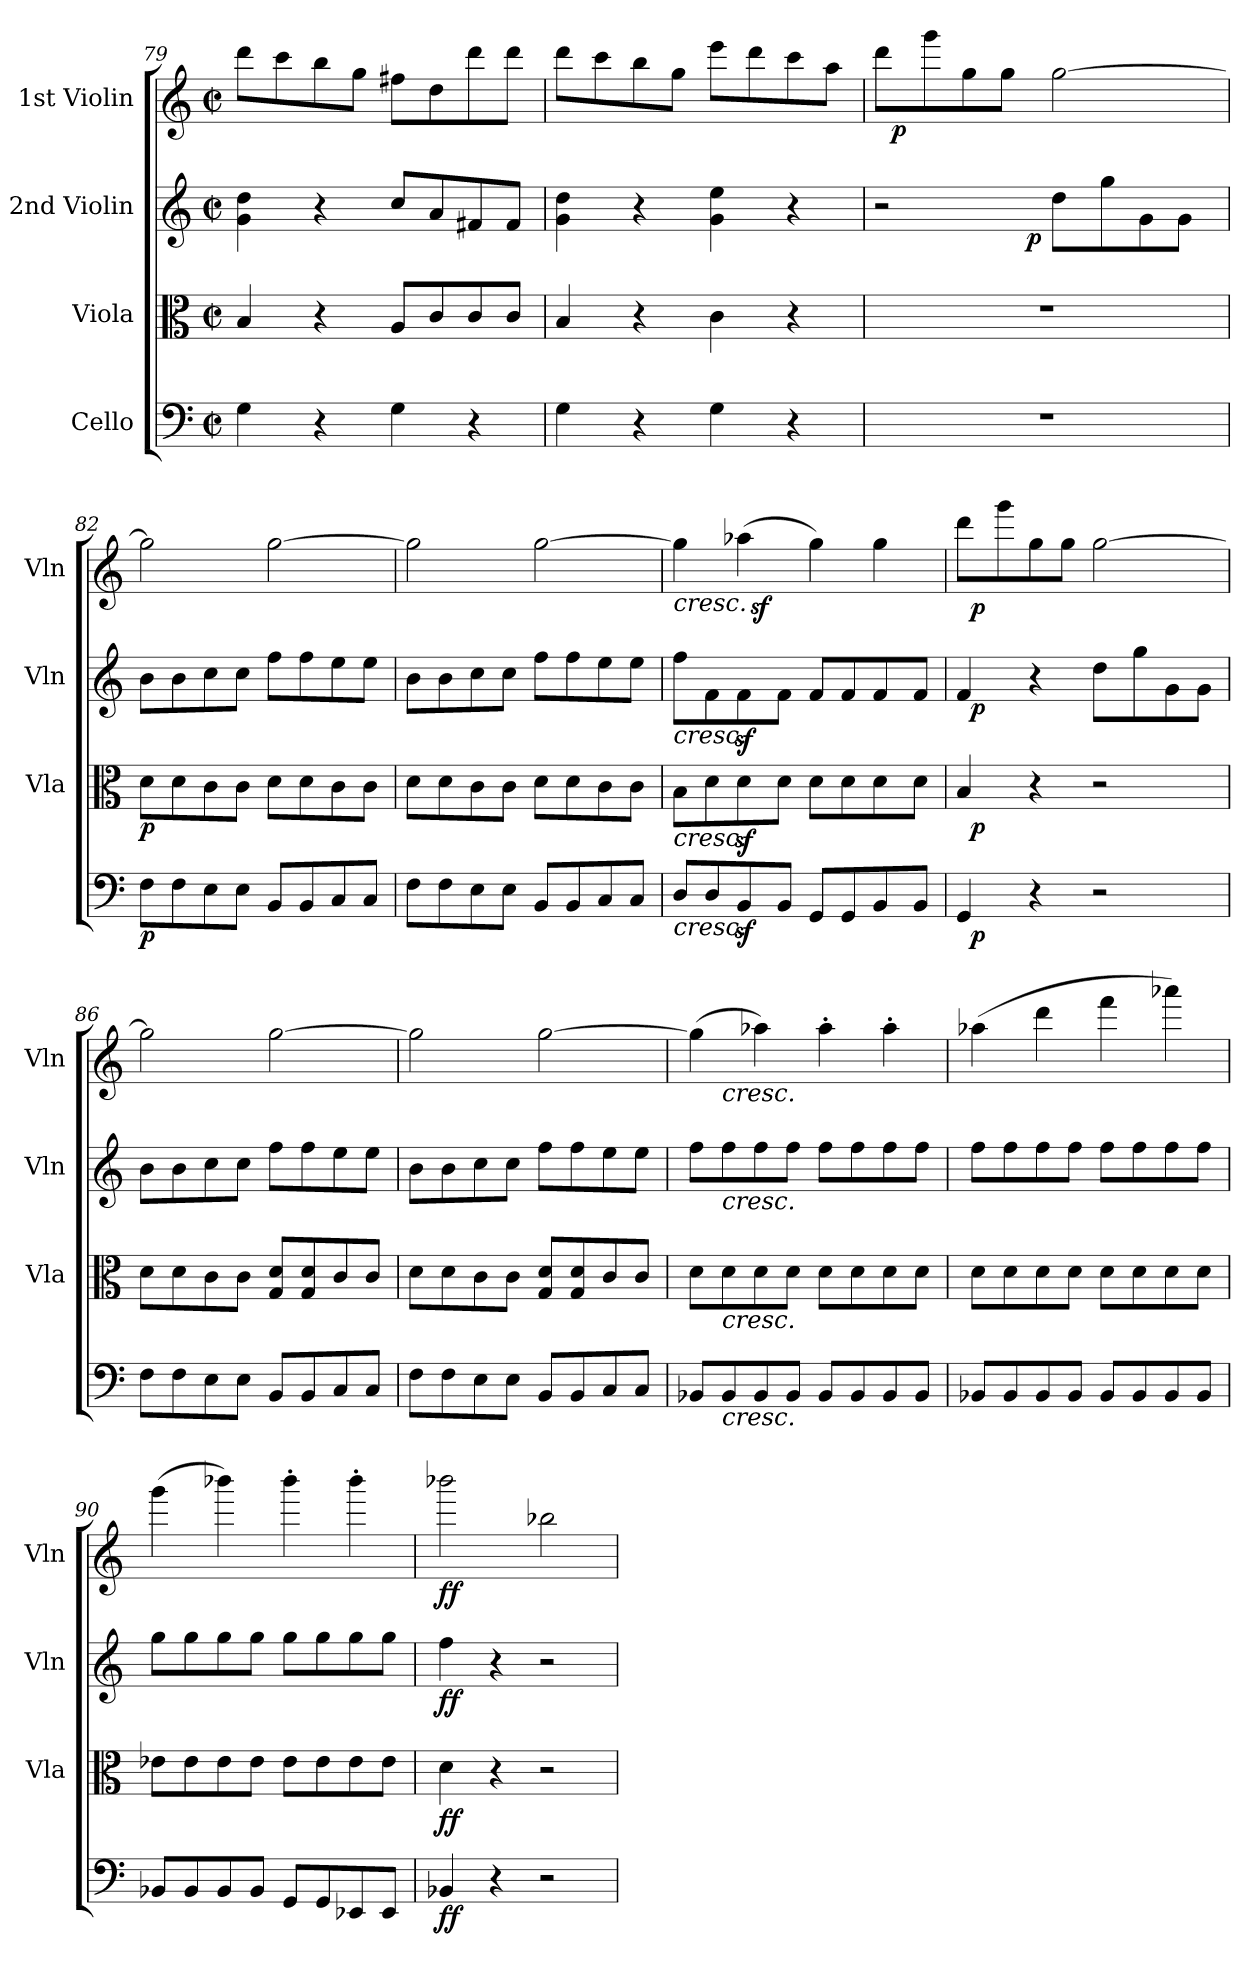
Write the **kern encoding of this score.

**kern	**dynam	**kern	**dynam	**kern	**dynam	**kern	**dynam
*part4	*part4	*part3	*part3	*part2	*part2	*part1	*part1
*staff4	*staff4	*staff3	*staff3	*staff2	*staff2	*staff1	*staff1
*I"Cello	*	*I"Viola	*	*I"2nd Violin	*	*I"1st Violin	*
*	*	*I'Vla	*	*I'Vln	*	*I'Vln	*
*clefF4	*	*clefC3	*	*clefG2	*	*clefG2	*
*k[]	*	*k[]	*	*k[]	*	*k[]	*
*C:	*	*C:	*	*C:	*	*C:	*
*M2/2	*	*M2/2	*	*M2/2	*	*M2/2	*
*met(c|)	*	*met(c|)	*	*met(c|)	*	*met(c|)	*
=79	=79	=79	=79	=79	=79	=79	=79
4G\	.	4B/	.	4g\ 4dd\	.	8ddd\L	.
.	.	.	.	.	.	8ccc\	.
4r	.	4r	.	4r	.	8bb\	.
.	.	.	.	.	.	8gg\J	.
4G\	.	8A/L	.	8cc/L	.	8ff#X\L	.
.	.	8c/	.	8a/	.	8dd\	.
4r	.	8c/	.	8f#X/	.	8ddd\	.
.	.	8c/J	.	8f#/J	.	8ddd\J	.
=80	=80	=80	=80	=80	=80	=80	=80
4G\	.	4B/	.	4g\ 4dd\	.	8ddd\L	.
.	.	.	.	.	.	8ccc\	.
4r	.	4r	.	4r	.	8bb\	.
.	.	.	.	.	.	8gg\J	.
4G\	.	4c\	.	4g\ 4ee\	.	8eee\L	.
.	.	.	.	.	.	8ddd\	.
4r	.	4r	.	4r	.	8ccc\	.
.	.	.	.	.	.	8aa\J	.
!!LO:PB:g=z
=81	=81	=81	=81	=81	=81	=81	=81
*	*	*	*	*^	*	*^	*
1r	.	1r	.	2r	4..ryy	.	8ddd\L	32ryy	.
!	!	!	!	!	!	!	!	!	!LO:DY:b
.	.	.	.	.	.	.	.	2ryy	p
.	.	.	.	.	.	.	8ggg\	.	.
.	.	.	.	.	.	.	8gg\	.	.
.	.	.	.	.	.	.	8gg\J	.	.
!	!	!	!	!	!	!LO:DY:b	!	!	!
.	.	.	.	.	2ryy	p	.	.	.
.	.	.	.	8dd\L	.	.	[2gg\	.	.
.	.	.	.	.	.	.	.	4...ryy	.
.	.	.	.	8gg\	.	.	.	.	.
.	.	.	.	8g\	.	.	.	.	.
.	.	.	.	8g\J	.	.	.	.	.
.	.	.	.	.	16ryy	.	.	.	.
=82	=82	=82	=82	=82	=82	=82	=82	=82	=82
!	!LO:DY:b	!	!LO:DY:b	!	!	!	!	!	!
*	*	*	*	*v	*v	*	*	*	*
*	*	*	*	*	*	*v	*v	*
8F\L	p	8d\L	p	8b\L	.	2gg\]	.
8F\	.	8d\	.	8b\	.	.	.
8E\	.	8c\	.	8cc\	.	.	.
8E\J	.	8c\J	.	8cc\J	.	.	.
8BB/L	.	8d\L	.	8ff\L	.	[2gg\	.
8BB/	.	8d\	.	8ff\	.	.	.
8C/	.	8c\	.	8ee\	.	.	.
8C/J	.	8c\J	.	8ee\J	.	.	.
=83	=83	=83	=83	=83	=83	=83	=83
8F\L	.	8d\L	.	8b\L	.	2gg\]	.
8F\	.	8d\	.	8b\	.	.	.
8E\	.	8c\	.	8cc\	.	.	.
8E\J	.	8c\J	.	8cc\J	.	.	.
8BB/L	.	8d\L	.	8ff\L	.	[2gg\	.
8BB/	.	8d\	.	8ff\	.	.	.
8C/	.	8c\	.	8ee\	.	.	.
8C/J	.	8c\J	.	8ee\J	.	.	.
=84	=84	=84	=84	=84	=84	=84	=84
*	*	*	*	*	*	*^	*
!	!	!	!	!	!	!LO:TX:b:i:t=cresc.	!	!
!	!	!	!	!LO:TX:b:i:t=cresc.	!	!	!	!
!	!	!LO:TX:b:i:t=cresc.	!	!	!	!	!	!
!LO:TX:b:i:t=cresc.	!	!	!	!	!	!	!	!
8D/L	.	8B\L	.	8ff\L	.	4gg\]	4ryy	.
8D/	.	8d\	.	8f\	.	.	.	.
8BBz</	.	8dz<\	.	8fz<\	.	(>4aa-X\	32ryy	.
!	!	!	!	!	!	!	!	!LO:DY:b
.	.	.	.	.	.	.	2ryy	sf
8BB/J	.	8d\J	.	8f\J	.	.	.	.
8GG/L	.	8d\L	.	8f/L	.	4gg\)	.	.
8GG/	.	8d\	.	8f/	.	.	.	.
8BB/	.	8d\	.	8f/	.	4gg\	.	.
.	.	.	.	.	.	.	8..ryy	.
8BB/J	.	8d\J	.	8f/J	.	.	.	.
=85	=85	=85	=85	=85	=85	=85	=85	=85
*^	*	*^	*	*^	*	*	*	*
4GG/	32ryy	.	4B/	32ryy	.	4f/	32ryy	.	8ddd\L	32ryy	.
!	!	!LO:DY:b	!	!	!LO:DY:b	!	!	!LO:DY:b	!	!	!LO:DY:b
.	2ryy	p	.	2ryy	p	.	2ryy	p	.	2ryy	p
.	.	.	.	.	.	.	.	.	8ggg\	.	.
4r	.	.	4r	.	.	4r	.	.	8gg\	.	.
.	.	.	.	.	.	.	.	.	8gg\J	.	.
2r	.	.	2r	.	.	8dd\L	.	.	[2gg\	.	.
.	4...ryy	.	.	4...ryy	.	.	4...ryy	.	.	4...ryy	.
.	.	.	.	.	.	8gg\	.	.	.	.	.
.	.	.	.	.	.	8g\	.	.	.	.	.
.	.	.	.	.	.	8g\J	.	.	.	.	.
*v	*v	*	*	*	*	*v	*v	*	*v	*v	*
*	*	*v	*v	*	*	*	*	*
=86	=86	=86	=86	=86	=86	=86	=86
8F\L	.	8d\L	.	8b\L	.	2gg\]	.
8F\	.	8d\	.	8b\	.	.	.
8E\	.	8c\	.	8cc\	.	.	.
8E\J	.	8c\J	.	8cc\J	.	.	.
8BB/L	.	8G/ 8d/L	.	8ff\L	.	[2gg\	.
8BB/	.	8G/ 8d/	.	8ff\	.	.	.
8C/	.	8c/	.	8ee\	.	.	.
8C/J	.	8c/J	.	8ee\J	.	.	.
=87	=87	=87	=87	=87	=87	=87	=87
8F\L	.	8d\L	.	8b\L	.	2gg\]	.
8F\	.	8d\	.	8b\	.	.	.
8E\	.	8c\	.	8cc\	.	.	.
8E\J	.	8c\J	.	8cc\J	.	.	.
8BB/L	.	8G/ 8d/L	.	8ff\L	.	[2gg\	.
8BB/	.	8G/ 8d/	.	8ff\	.	.	.
8C/	.	8c/	.	8ee\	.	.	.
8C/J	.	8c/J	.	8ee\J	.	.	.
!!LO:LB:g=z
=88	=88	=88	=88	=88	=88	=88	=88
*	*	*	*	*	*	*^	*
8BB-X/L	.	8d\L	.	8ff\L	.	(>4gg\]	8ryy	.
!	!	!	!	!	!	!	!LO:TX:b:i:t=cresc.	!
!	!	!	!	!LO:TX:b:i:t=cresc.	!	!	!	!
!	!	!LO:TX:b:i:t=cresc.	!	!	!	!	!	!
!LO:TX:b:i:t=cresc.	!	!	!	!	!	!	!	!
8BB-/	.	8d\	.	8ff\	.	.	2..ryy	.
8BB-/	.	8d\	.	8ff\	.	4aa-X\)	.	.
8BB-/J	.	8d\J	.	8ff\J	.	.	.	.
8BB-/L	.	8d\L	.	8ff\L	.	4aa-'>\	.	.
8BB-/	.	8d\	.	8ff\	.	.	.	.
8BB-/	.	8d\	.	8ff\	.	4aa-'>\	.	.
8BB-/J	.	8d\J	.	8ff\J	.	.	.	.
*	*	*	*	*	*	*v	*v	*
=89	=89	=89	=89	=89	=89	=89	=89
8BB-X/L	.	8d\L	.	8ff\L	.	(>4aa-X\	.
8BB-/	.	8d\	.	8ff\	.	.	.
8BB-/	.	8d\	.	8ff\	.	4ddd\	.
8BB-/J	.	8d\J	.	8ff\J	.	.	.
8BB-/L	.	8d\L	.	8ff\L	.	4fff\	.
8BB-/	.	8d\	.	8ff\	.	.	.
8BB-/	.	8d\	.	8ff\	.	4aaa-X\)	.
8BB-/J	.	8d\J	.	8ff\J	.	.	.
=90	=90	=90	=90	=90	=90	=90	=90
8BB-X/L	.	8e-X\L	.	8gg\L	.	(>4ggg\	.
8BB-/	.	8e-\	.	8gg\	.	.	.
8BB-/	.	8e-\	.	8gg\	.	4bbb-X\)	.
8BB-/J	.	8e-\J	.	8gg\J	.	.	.
8GG/L	.	8e-\L	.	8gg\L	.	4bbb-'>\	.
8GG/	.	8e-\	.	8gg\	.	.	.
8EE-X/	.	8e-\	.	8gg\	.	4bbb-'>\	.
8EE-/J	.	8e-\J	.	8gg\J	.	.	.
=91	=91	=91	=91	=91	=91	=91	=91
!	!LO:DY:b	!	!LO:DY:b	!	!LO:DY:b	!	!LO:DY:b
4BB-X/	ff	4d\	ff	4ff\	ff	2bbb-X\	ff
4r	.	4r	.	4r	.	.	.
2r	.	2r	.	2r	.	2bb-X\	.
=	=	=	=	=	=	=	=
*-	*-	*-	*-	*-	*-	*-	*-
